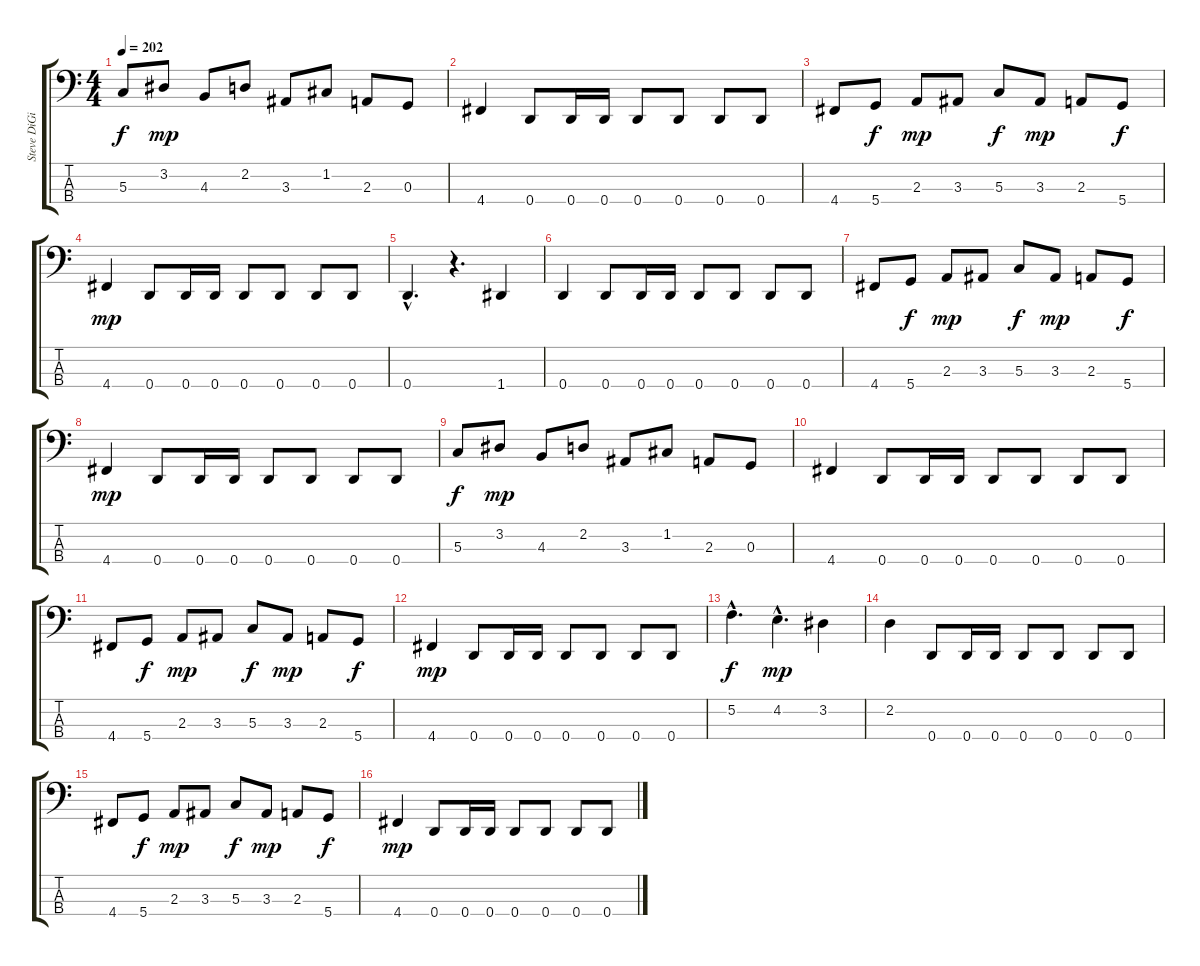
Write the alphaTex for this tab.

\track ("Steve DiGiorgio" "Steve DiGi") {instrument electricbassfinger}
\staff {score tabs}
\tuning (F2 C2 G1 D1) {hide}
\ts (4 4)
\tempo 202
\clef f4
\ks c
5.3.8{dy f} 3.2.8{dy mp} 4.3.8 2.2.8 3.3.8 1.2.8 2.3.8 0.3.8 |
4.4.4 0.4.8 0.4.16 0.4.16 0.4.8 0.4.8 0.4.8 0.4.8 |
4.4.8 5.4.8{dy f} 2.3.8{dy mp} 3.3.8 5.3.8{dy f} 3.3.8{dy mp} 2.3.8 5.4.8{dy f} |
4.4.4{dy mp} 0.4.8 0.4.16 0.4.16 0.4.8 0.4.8 0.4.8 0.4.8 |
0.4{hac}.4{d} r.4{d} 1.4.4 |
0.4.4 0.4.8 0.4.16 0.4.16 0.4.8 0.4.8 0.4.8 0.4.8 |
4.4.8 5.4.8{dy f} 2.3.8{dy mp} 3.3.8 5.3.8{dy f} 3.3.8{dy mp} 2.3.8 5.4.8{dy f} |
4.4.4{dy mp} 0.4.8 0.4.16 0.4.16 0.4.8 0.4.8 0.4.8 0.4.8 |
5.3.8{dy f} 3.2.8{dy mp} 4.3.8 2.2.8 3.3.8 1.2.8 2.3.8 0.3.8 |
4.4.4 0.4.8 0.4.16 0.4.16 0.4.8 0.4.8 0.4.8 0.4.8 |
4.4.8 5.4.8{dy f} 2.3.8{dy mp} 3.3.8 5.3.8{dy f} 3.3.8{dy mp} 2.3.8 5.4.8{dy f} |
4.4.4{dy mp} 0.4.8 0.4.16 0.4.16 0.4.8 0.4.8 0.4.8 0.4.8 |
5.2{hac}.4{d dy f} 4.2{hac}.4{d dy mp} 3.2.4 |
2.2.4 0.4.8 0.4.16 0.4.16 0.4.8 0.4.8 0.4.8 0.4.8 |
4.4.8 5.4.8{dy f} 2.3.8{dy mp} 3.3.8 5.3.8{dy f} 3.3.8{dy mp} 2.3.8 5.4.8{dy f} |
4.4.4{dy mp} 0.4.8 0.4.16 0.4.16 0.4.8 0.4.8 0.4.8 0.4.8
